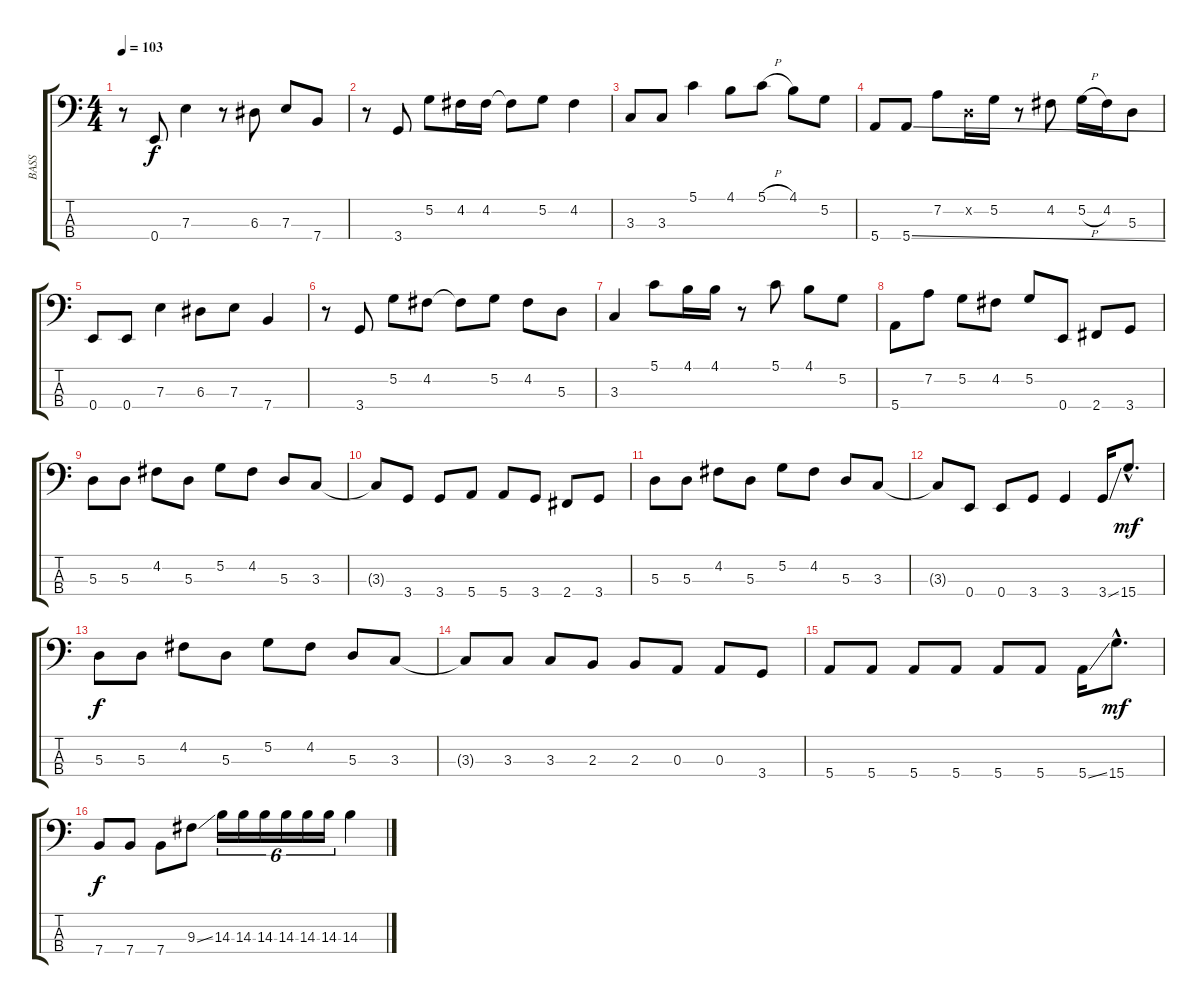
\track ("BASS" "BASS") {instrument electricbasspick}
\staff {score tabs}
\tuning (G2 D2 A1 E1) {hide}
\ts (4 4)
\tempo 103
\clef f4
\ks c
r.8{dy f} 0.4.8 7.3.4 r.8 6.3.8 7.3.8 7.4.8 |
r.8 3.4.8 5.2.8 4.2.16 4.2.16 4.2{t}.8 5.2.8 4.2.4 |
3.3.8 3.3.8 5.1.4 4.1.8 5.1{h}.8 4.1.8 5.2.8 |
5.4.8 5.4{ss}.8 7.2.8 0.2{x}.16 5.2.16 r.8 4.2.8 5.2{h}.16 4.2.16 5.3.8 |
0.4.8 0.4.8 7.3.4 6.3.8 7.3.8 7.4.4 |
r.8 3.4.8 5.2.8 4.2.8 4.2{t}.8 5.2.8 4.2.8 5.3.8 |
3.3.4 5.1.8 4.1.16 4.1.16 r.8 5.1.8 4.1.8 5.2.8 |
5.4.8 7.2.8 5.2.8 4.2.8 5.2.8 0.4.8 2.4.8 3.4.8 |
5.3.8 5.3.8 4.2.8 5.3.8 5.2.8 4.2.8 5.3.8 3.3.8 |
3.3{t}.8 3.4.8 3.4.8 5.4.8 5.4.8 3.4.8 2.4.8 3.4.8 |
5.3.8 5.3.8 4.2.8 5.3.8 5.2.8 4.2.8 5.3.8 3.3.8 |
3.3{t}.8 0.4.8 0.4.8 3.4.8 3.4.4 3.4{ss}.16 15.4{hac}.8{d dy mf} |
5.3.8{dy f} 5.3.8 4.2.8 5.3.8 5.2.8 4.2.8 5.3.8 3.3.8 |
3.3{t}.8 3.3.8 3.3.8 2.3.8 2.3.8 0.3.8 0.3.8 3.4.8 |
5.4.8 5.4.8 5.4.8 5.4.8 5.4.8 5.4.8 5.4{ss}.16 15.4{hac}.8{d dy mf} |
7.4.8{dy f} 7.4.8 7.4.8 9.3{ss}.8 14.3.16{tu (6 4)} 14.3.16{tu (6 4)} 14.3.16{tu (6 4)} 14.3.16{tu (6 4)} 14.3.16{tu (6 4)} 14.3.16{tu (6 4)} 14.3.4
